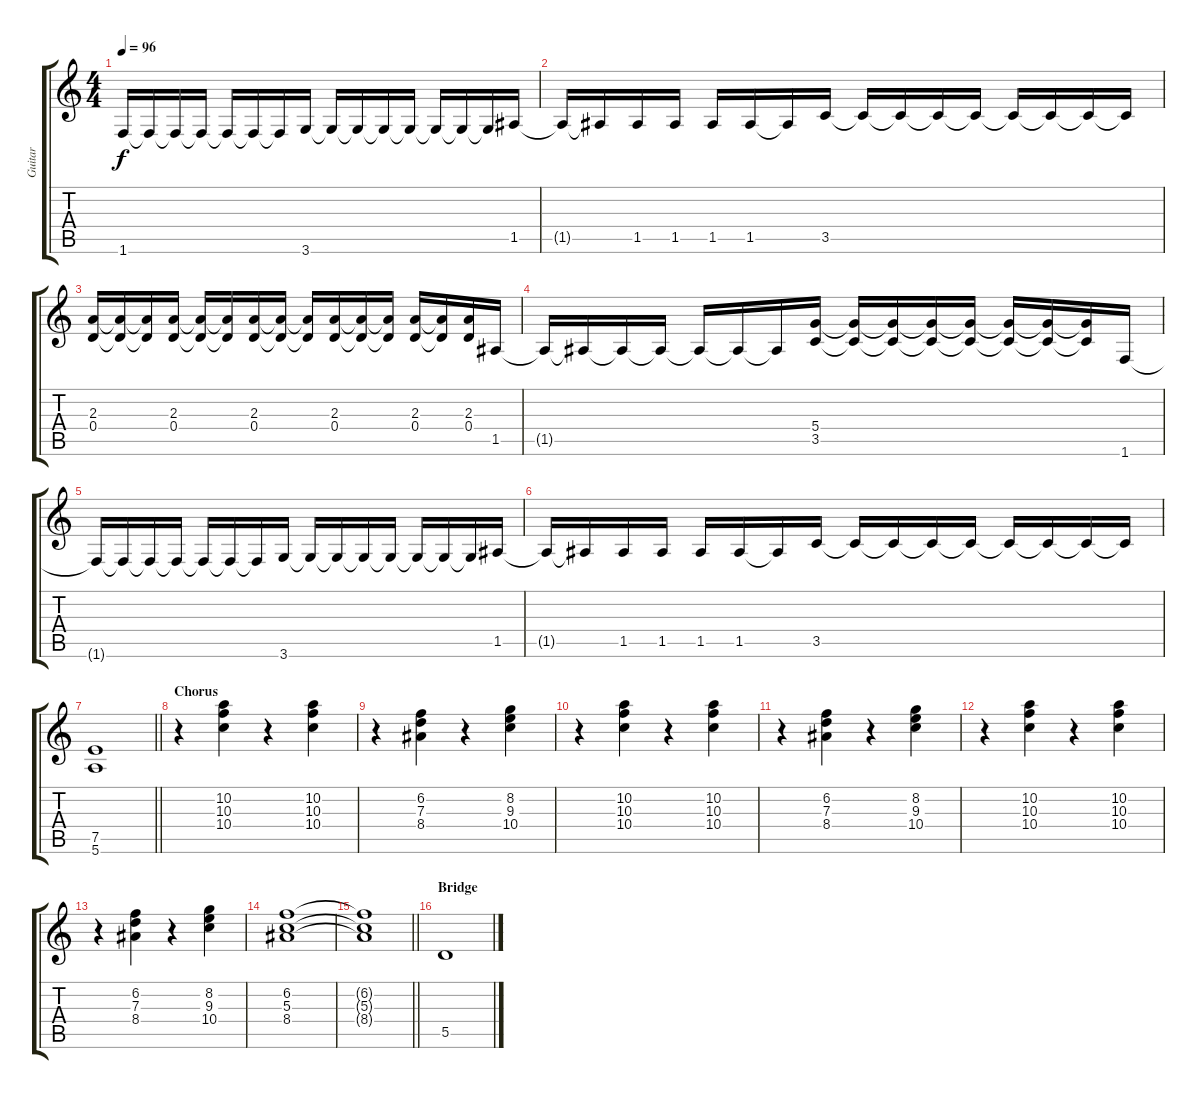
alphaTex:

\track ("Guitar" "Guitar") {instrument distortionguitar}
\staff {score tabs}
\tuning (E4 B3 G3 D3 A2 E2) {hide}
\ts (4 4)
\tempo 96
\clef g2
\ks c
1.6{t}.16{dy f} 1.6{t}.16 1.6{t}.16 1.6{t}.16 1.6{t}.16 1.6{t}.16 1.6{t}.16 3.6.16 3.6{t}.16 3.6{t}.16 3.6{t}.16 3.6{t}.16 3.6{t}.16 3.6{t}.16 3.6{t}.16 1.5.16 |
1.5{t}.16 1.5{t}.16 1.5.16 1.5.16 1.5.16 1.5.16 1.5{t}.16 3.5.16 3.5{t}.16 3.5{t}.16 3.5{t}.16 3.5{t}.16 3.5{t}.16 3.5{t}.16 3.5{t}.16 3.5{t}.16 |
(2.3 0.4).16 (2.3{t} 0.4{t}).16 (2.3{t} 0.4{t}).16 (2.3 0.4).16 (2.3{t} 0.4{t}).16 (2.3{t} 0.4{t}).16 (2.3 0.4).16 (2.3{t} 0.4{t}).16 (2.3{t} 0.4{t}).16 (2.3 0.4).16 (2.3{t} 0.4{t}).16 (2.3{t} 0.4{t}).16 (2.3 0.4).16 (2.3{t} 0.4{t}).16 (2.3 0.4).16 1.5.16 |
1.5{t}.16 1.5{t}.16 1.5{t}.16 1.5{t}.16 1.5{t}.16 1.5{t}.16 1.5{t}.16 (5.4 3.5).16 (5.4{t} 3.5{t}).16 (5.4{t} 3.5{t}).16 (5.4{t} 3.5{t}).16 (5.4{t} 3.5{t}).16 (5.4{t} 3.5{t}).16 (5.4{t} 3.5{t}).16 (5.4{t} 3.5{t}).16 1.6.16 |
1.6{t}.16 1.6{t}.16 1.6{t}.16 1.6{t}.16 1.6{t}.16 1.6{t}.16 1.6{t}.16 3.6.16 3.6{t}.16 3.6{t}.16 3.6{t}.16 3.6{t}.16 3.6{t}.16 3.6{t}.16 3.6{t}.16 1.5.16 |
1.5{t}.16 1.5{t}.16 1.5.16 1.5.16 1.5.16 1.5.16 1.5{t}.16 3.5.16 3.5{t}.16 3.5{t}.16 3.5{t}.16 3.5{t}.16 3.5{t}.16 3.5{t}.16 3.5{t}.16 3.5{t}.16 |
\barLineRight lightlight
(7.5 5.6).1 |
\section ("" "Chorus")
r.4 (10.2 10.3 10.4).4 r.4 (10.2 10.3 10.4).4 |
r.4 (6.2 7.3 8.4).4 r.4 (8.2 9.3 10.4).4 |
r.4 (10.2 10.3 10.4).4 r.4 (10.2 10.3 10.4).4 |
r.4 (6.2 7.3 8.4).4 r.4 (8.2 9.3 10.4).4 |
r.4 (10.2 10.3 10.4).4 r.4 (10.2 10.3 10.4).4 |
r.4 (6.2 7.3 8.4).4 r.4 (8.2 9.3 10.4).4 |
(6.2 5.3 8.4).1 |
\barLineRight lightlight
(6.2{t} 5.3{t} 8.4{t}).1 |
\section ("" "Bridge")
5.5.1
